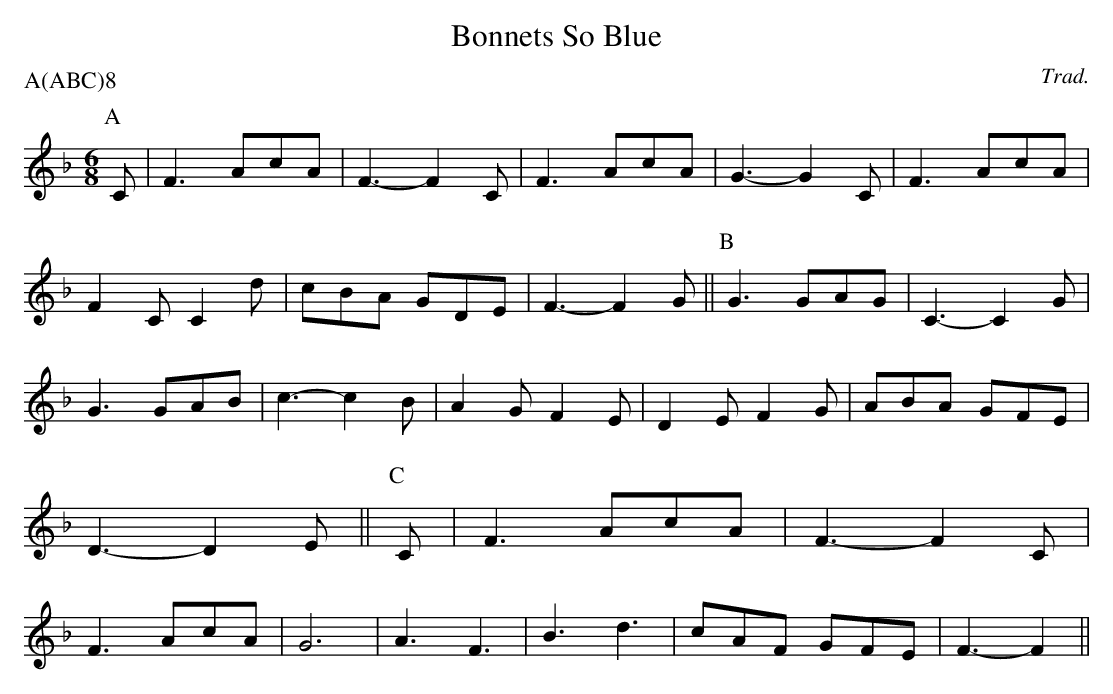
X:1
T:Bonnets So Blue
C:Trad.
P:A(ABC)8
M:6/8
K:F
L:1/8
P:A
C | F3  AcA | F3-F2C  | F3  AcA | G3-G2C |\
F3  AcA | F2C C2d | cBA GDE | F3-F2G ||\
P:B
G3  GAG | C3-C2G  | G3  GAB | c3-c2B |\
A2G F2E | D2E F2G | ABA GFE | D3-D2E ||\
P:C
C | F3  AcA | F3-F2C  | F3  AcA | G6     |\
A3  F3  | B3  d3  | cAF GFE | F3-F2  ||
